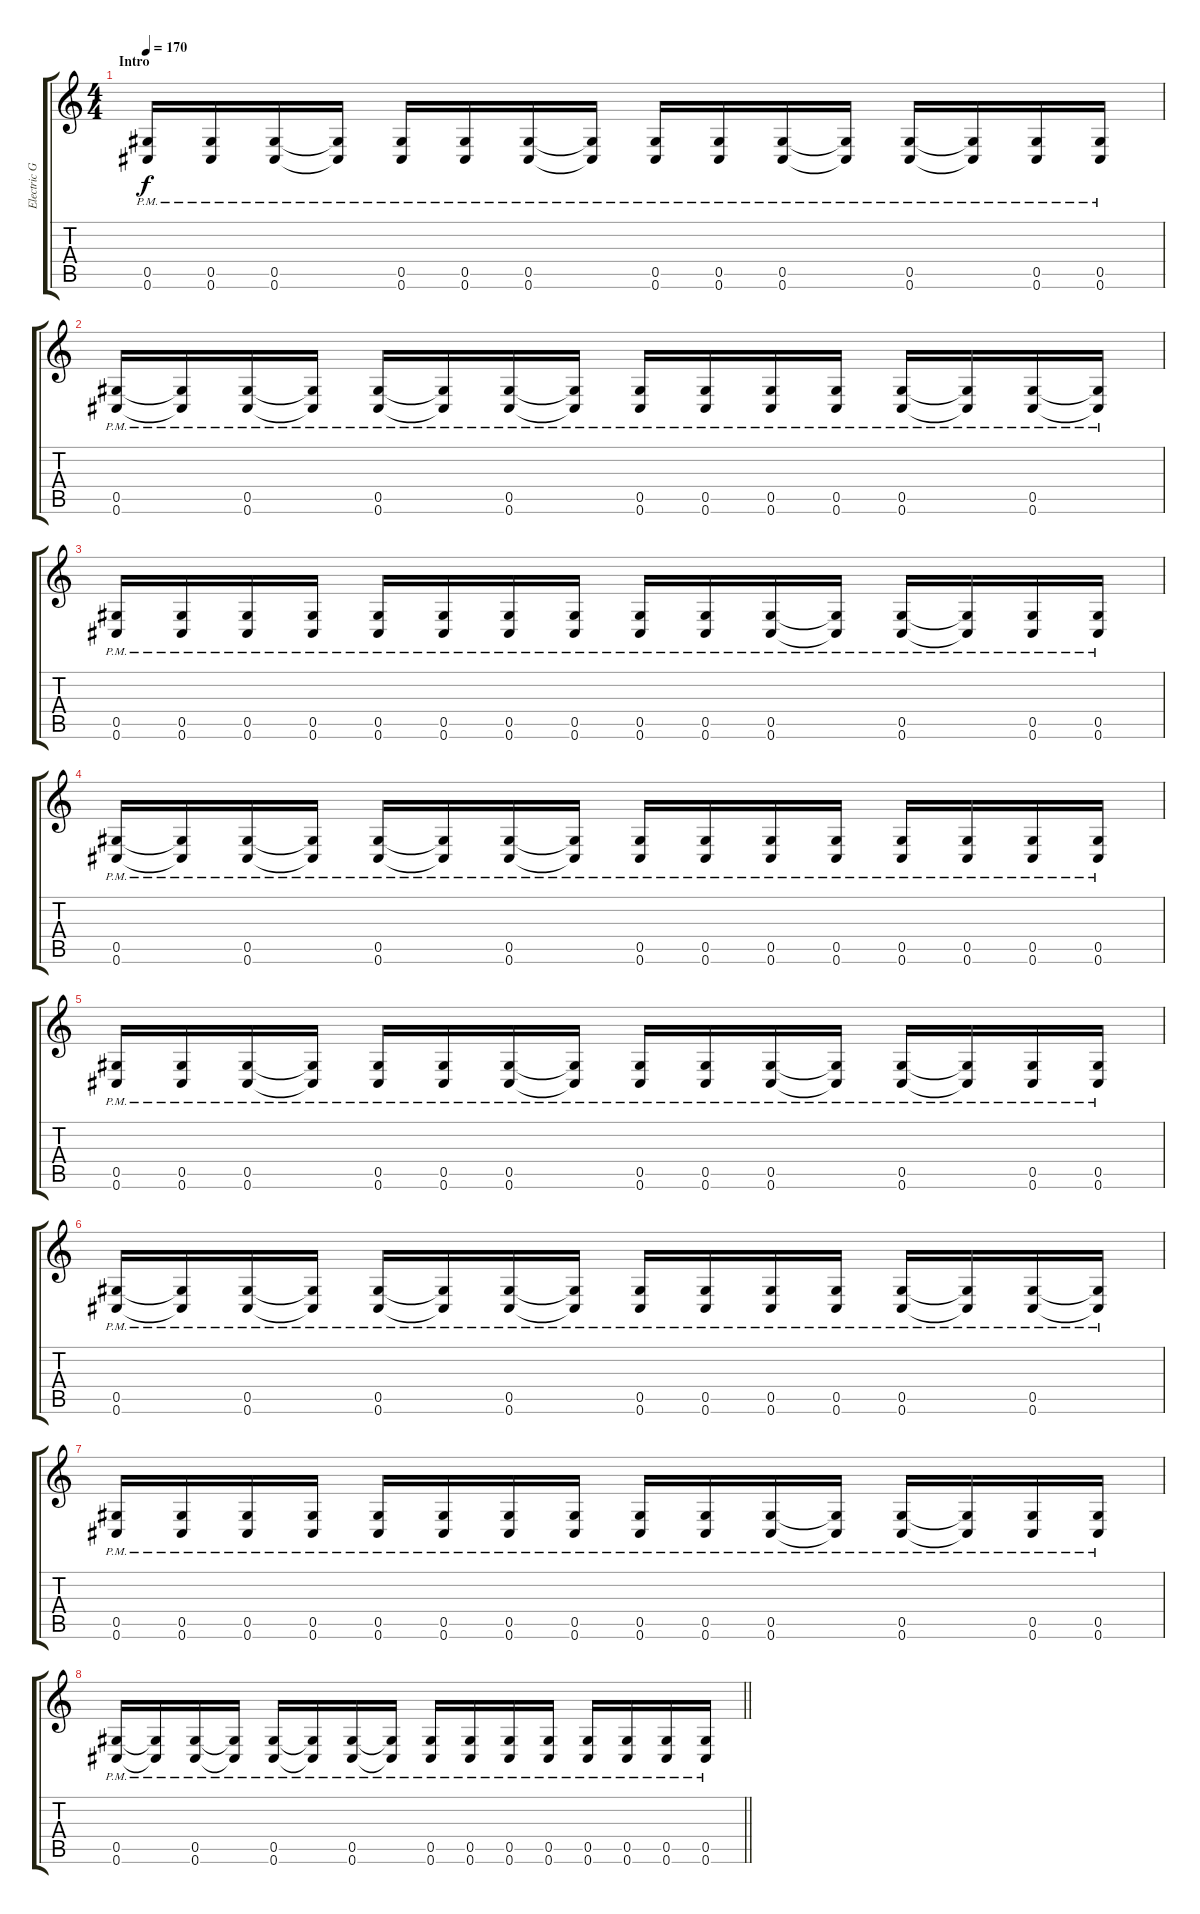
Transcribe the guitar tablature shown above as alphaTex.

\track ("Electric Guitar (rythm)" "Electric G") {instrument distortionguitar}
\staff {score tabs}
\tuning (Eb4 Bb3 Gb3 Db3 Ab2 Db2) {hide}
\ts (4 4)
\section ("" "Intro")
\tempo 170
\clef g2
\ks c
(0.5{pm} 0.6{pm}).16{dy f instrument distortionguitar} (0.5{pm} 0.6{pm}).16 (0.5{pm} 0.6{pm}).16 (0.5{pm t} 0.6{pm t}).16 (0.5{pm} 0.6{pm}).16 (0.5{pm} 0.6{pm}).16 (0.5{pm} 0.6{pm}).16 (0.5{pm t} 0.6{pm t}).16 (0.5{pm} 0.6{pm}).16 (0.5{pm} 0.6{pm}).16 (0.5{pm} 0.6{pm}).16 (0.5{pm t} 0.6{pm t}).16 (0.5{pm} 0.6{pm}).16 (0.5{pm t} 0.6{pm t}).16 (0.5{pm} 0.6{pm}).16 (0.5{pm} 0.6{pm}).16 |
(0.5{pm} 0.6{pm}).16 (0.5{pm t} 0.6{pm t}).16 (0.5{pm} 0.6{pm}).16 (0.5{pm t} 0.6{pm t}).16 (0.5{pm} 0.6{pm}).16 (0.5{pm t} 0.6{pm t}).16 (0.5{pm} 0.6{pm}).16 (0.5{pm t} 0.6{pm t}).16 (0.5{pm} 0.6{pm}).16 (0.5{pm} 0.6{pm}).16 (0.5{pm} 0.6{pm}).16 (0.5{pm} 0.6{pm}).16 (0.5{pm} 0.6{pm}).16 (0.5{pm t} 0.6{pm t}).16 (0.5{pm} 0.6{pm}).16 (0.5{pm t} 0.6{pm t}).16 |
(0.5{pm} 0.6{pm}).16 (0.5{pm} 0.6{pm}).16 (0.5{pm} 0.6{pm}).16 (0.5{pm} 0.6{pm}).16 (0.5{pm} 0.6{pm}).16 (0.5{pm} 0.6{pm}).16 (0.5{pm} 0.6{pm}).16 (0.5{pm} 0.6{pm}).16 (0.5{pm} 0.6{pm}).16 (0.5{pm} 0.6{pm}).16 (0.5{pm} 0.6{pm}).16 (0.5{pm t} 0.6{pm t}).16 (0.5{pm} 0.6{pm}).16 (0.5{pm t} 0.6{pm t}).16 (0.5{pm} 0.6{pm}).16 (0.5{pm} 0.6{pm}).16 |
(0.5{pm} 0.6{pm}).16 (0.5{pm t} 0.6{pm t}).16 (0.5{pm} 0.6{pm}).16 (0.5{pm t} 0.6{pm t}).16 (0.5{pm} 0.6{pm}).16 (0.5{pm t} 0.6{pm t}).16 (0.5{pm} 0.6{pm}).16 (0.5{pm t} 0.6{pm t}).16 (0.5{pm} 0.6{pm}).16 (0.5{pm} 0.6{pm}).16 (0.5{pm} 0.6{pm}).16 (0.5{pm} 0.6{pm}).16 (0.5{pm} 0.6{pm}).16 (0.5{pm} 0.6{pm}).16 (0.5{pm} 0.6{pm}).16 (0.5{pm} 0.6{pm}).16 |
(0.5{pm} 0.6{pm}).16 (0.5{pm} 0.6{pm}).16 (0.5{pm} 0.6{pm}).16 (0.5{pm t} 0.6{pm t}).16 (0.5{pm} 0.6{pm}).16 (0.5{pm} 0.6{pm}).16 (0.5{pm} 0.6{pm}).16 (0.5{pm t} 0.6{pm t}).16 (0.5{pm} 0.6{pm}).16 (0.5{pm} 0.6{pm}).16 (0.5{pm} 0.6{pm}).16 (0.5{pm t} 0.6{pm t}).16 (0.5{pm} 0.6{pm}).16 (0.5{pm t} 0.6{pm t}).16 (0.5{pm} 0.6{pm}).16 (0.5{pm} 0.6{pm}).16 |
(0.5{pm} 0.6{pm}).16 (0.5{pm t} 0.6{pm t}).16 (0.5{pm} 0.6{pm}).16 (0.5{pm t} 0.6{pm t}).16 (0.5{pm} 0.6{pm}).16 (0.5{pm t} 0.6{pm t}).16 (0.5{pm} 0.6{pm}).16 (0.5{pm t} 0.6{pm t}).16 (0.5{pm} 0.6{pm}).16 (0.5{pm} 0.6{pm}).16 (0.5{pm} 0.6{pm}).16 (0.5{pm} 0.6{pm}).16 (0.5{pm} 0.6{pm}).16 (0.5{pm t} 0.6{pm t}).16 (0.5{pm} 0.6{pm}).16 (0.5{pm t} 0.6{pm t}).16 |
(0.5{pm} 0.6{pm}).16 (0.5{pm} 0.6{pm}).16 (0.5{pm} 0.6{pm}).16 (0.5{pm} 0.6{pm}).16 (0.5{pm} 0.6{pm}).16 (0.5{pm} 0.6{pm}).16 (0.5{pm} 0.6{pm}).16 (0.5{pm} 0.6{pm}).16 (0.5{pm} 0.6{pm}).16 (0.5{pm} 0.6{pm}).16 (0.5{pm} 0.6{pm}).16 (0.5{pm t} 0.6{pm t}).16 (0.5{pm} 0.6{pm}).16 (0.5{pm t} 0.6{pm t}).16 (0.5{pm} 0.6{pm}).16 (0.5{pm} 0.6{pm}).16 |
\barLineRight lightlight
(0.5{pm} 0.6{pm}).16 (0.5{pm t} 0.6{pm t}).16 (0.5{pm} 0.6{pm}).16 (0.5{pm t} 0.6{pm t}).16 (0.5{pm} 0.6{pm}).16 (0.5{pm t} 0.6{pm t}).16 (0.5{pm} 0.6{pm}).16 (0.5{pm t} 0.6{pm t}).16 (0.5{pm} 0.6{pm}).16 (0.5{pm} 0.6{pm}).16 (0.5{pm} 0.6{pm}).16 (0.5{pm} 0.6{pm}).16 (0.5{pm} 0.6{pm}).16 (0.5{pm} 0.6{pm}).16 (0.5{pm} 0.6{pm}).16 (0.5{pm} 0.6{pm}).16
